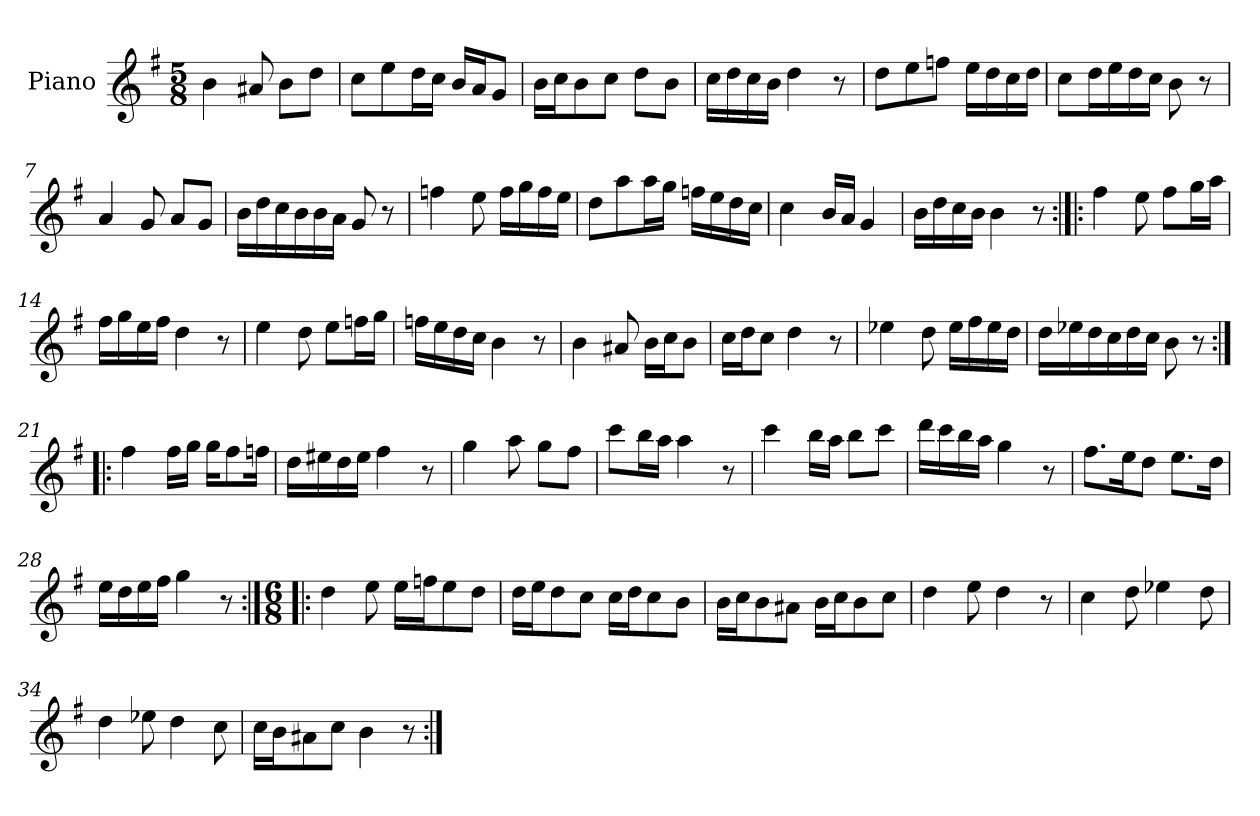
**kern
*part1
*staff1
*I"Piano
*I'Pno.
*clefG2
*k[f#]
*M5/8
=1
4b\
8a#X/
8b\L
8dd\J
=2
8cc\L
8ee\
16dd\L
16cc\JJ
16b/LL
16a/J
8g/J
=3
16b\LL
16cc\J
8b\
8cc\J
8dd\L
8b\J
=4
16cc\LL
16dd\
16cc\
16b\JJ
4dd\
8r
=5
8dd\L
8ee\
8ffn\J
16ee\LL
16dd\
16cc\
16dd\JJ
=6
8cc\L
16dd\L
16ee\
16dd\
16cc\JJ
8b\
8r
!!LO:LB:g=z
=7
4a/
8g/
8a/L
8g/J
=8
16b\LL
16dd\
16cc\
16b\
16b\
16a\JJ
8g/
8r
=9
4ffn\
8ee\
16ff\LL
16gg\
16ff\
16ee\JJ
=10
8dd\L
8aa\
16aa\L
16gg\JJ
16ffn\LL
16ee\
16dd\
16cc\JJ
=11
4cc\
16b/LL
16a/JJ
4g/
=12
16b\LL
16dd\
16cc\
16b\JJ
4b\
8r
!!LO:LB:g=z
=13:|!|:
4ff#\
8ee\
8ff#\L
16gg\L
16aa\JJ
=14
16ff#\LL
16gg\
16ee\
16ff#\JJ
4dd\
8r
=15
4ee\
8dd\
8ee\L
16ffn\L
16gg\JJ
=16
16ffn\LL
16ee\
16dd\
16cc\JJ
4b\
8r
=17
4b\
8a#X/
16b\LL
16cc\J
8b\J
=18
16cc\LL
16dd\J
8cc\J
4dd\
8r
=19
4ee-X\
8dd\
16ee-\LL
16ff#\
16ee-\
16dd\JJ
!!LO:LB:g=z
=20
16dd\LL
16ee-X\
16dd\
16cc\
16dd\
16cc\JJ
8b\
8r
=21:|!|:
4ff#\
16ff#\LL
16gg\JJ
16gg\KL
8ff#\
16ffn\Jk
=22
16dd\LL
16ee#X\
16dd\
16ee#\JJ
4ff#\
8r
=23
4gg\
8aa\
8gg\L
8ff#\J
=24
8ccc\L
16bb\L
16aa\JJ
4aa\
8r
=25
4ccc\
16bb\LL
16aa\JJ
8bb\L
8ccc\J
!!LO:LB:g=z
=26
16ddd\LL
16ccc\
16bb\
16aa\JJ
4gg\
8r
=27
8.ff#\L
16ee\K
8dd\J
8.ee\L
16dd\Jk
=28
16ee\LL
16dd\
16ee\
16ff#\JJ
4gg\
8r
=29:|!|:
*M6/8
4dd\
8ee\
16ee\LL
16ffn\J
8ee\
8dd\J
=30
16dd\LL
16ee\J
8dd\
8cc\J
16cc\LL
16dd\J
8cc\
8b\J
!!LO:LB:g=z
=31
16b\LL
16cc\J
8b\
8a#X\J
16b\LL
16cc\J
8b\
8cc\J
=32
4dd\
8ee\
4dd\
8r
=33
4cc\
8dd\
4ee-X\
8dd\
=34
4dd\
8ee-X\
4dd\
8cc\
=35
16cc\LL
16b\J
8a#X\
8cc\J
4b\
8r
=:|!
*-
